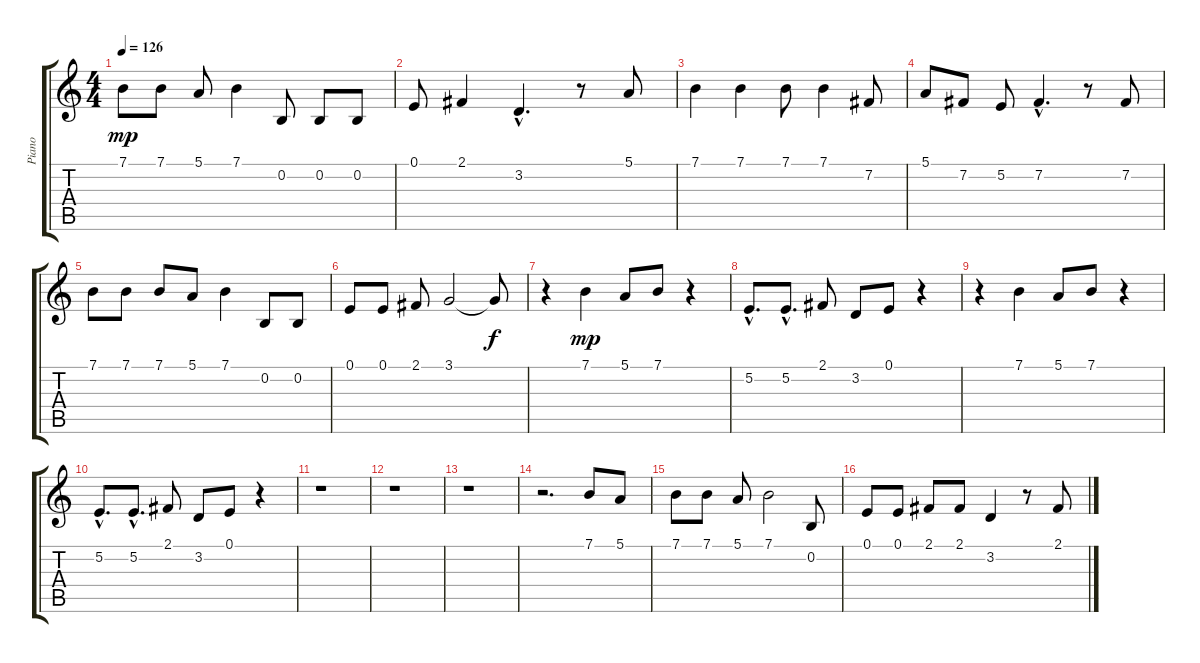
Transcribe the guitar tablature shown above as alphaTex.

\track ("Piano" "Piano") {instrument lead8bassandlead}
\staff {score tabs}
\tuning (E4 B3 G3 D3 A2 E2) {hide}
\ts (4 4)
\tempo 126
\clef g2
\ks c
7.1.8{dy mp} 7.1.8 5.1.8 7.1.4 0.2.8 0.2.8 0.2.8 |
0.1.8 2.1.4 3.2{hac}.4{d} r.8 5.1.8 |
7.1.4 7.1.4 7.1.8 7.1.4 7.2.8 |
5.1.8 7.2.8 5.2.8 7.2{hac}.4{d} r.8 7.2.8 |
7.1.8 7.1.8 7.1.8 5.1.8 7.1.4 0.2.8 0.2.8 |
0.1.8 0.1.8 2.1.8 3.1.2 3.1{t}.8{dy f} |
r.4 7.1.4{dy mp} 5.1.8 7.1.8 r.4 |
5.2{hac}.8{d} 5.2{hac}.8{d} 2.1.8 3.2.8 0.1.8 r.4 |
r.4 7.1.4 5.1.8 7.1.8 r.4 |
5.2{hac}.8{d} 5.2{hac}.8{d} 2.1.8 3.2.8 0.1.8 r.4 |
r.1 |
r.1 |
r.1 |
r.2{d} 7.1.8 5.1.8 |
7.1.8 7.1.8 5.1.8 7.1.2 0.2.8 |
0.1.8 0.1.8 2.1.8 2.1.8 3.2.4 r.8 2.1.8
